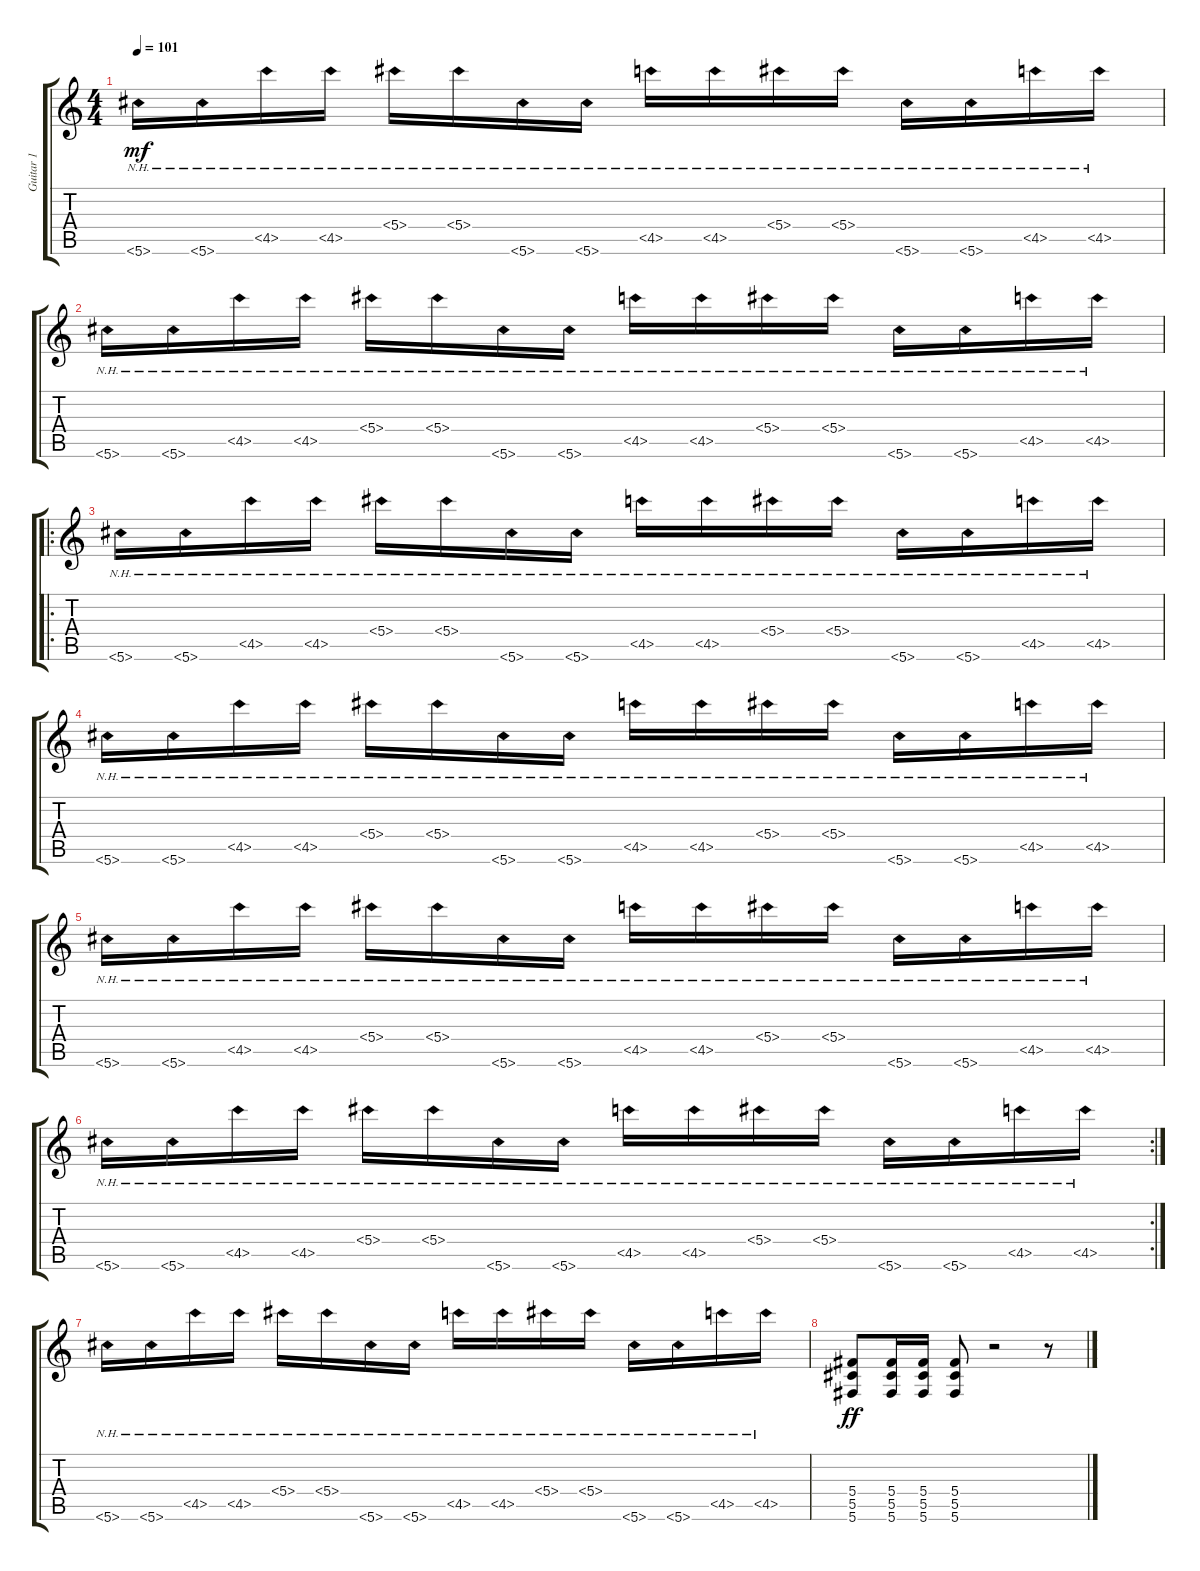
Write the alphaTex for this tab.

\track ("Guitar 1" "Guitar 1") {instrument distortionguitar}
\staff {score tabs}
\tuning (Eb4 Bb3 Gb3 Db3 Ab2 Db2) {hide}
\ts (4 4)
\tempo 101
\clef g2
\ks c
5.6{nh}.16{dy mf instrument distortionguitar} 5.6{nh}.16 4.5{nh}.16 4.5{nh}.16 5.4{nh}.16 5.4{nh}.16 5.6{nh}.16 5.6{nh}.16 4.5{nh}.16 4.5{nh}.16 5.4{nh}.16 5.4{nh}.16 5.6{nh}.16 5.6{nh}.16 4.5{nh}.16 4.5{nh}.16 |
5.6{nh}.16 5.6{nh}.16 4.5{nh}.16 4.5{nh}.16 5.4{nh}.16 5.4{nh}.16 5.6{nh}.16 5.6{nh}.16 4.5{nh}.16 4.5{nh}.16 5.4{nh}.16 5.4{nh}.16 5.6{nh}.16 5.6{nh}.16 4.5{nh}.16 4.5{nh}.16 |
\ro
5.6{nh}.16 5.6{nh}.16 4.5{nh}.16 4.5{nh}.16 5.4{nh}.16 5.4{nh}.16 5.6{nh}.16 5.6{nh}.16 4.5{nh}.16 4.5{nh}.16 5.4{nh}.16 5.4{nh}.16 5.6{nh}.16 5.6{nh}.16 4.5{nh}.16 4.5{nh}.16 |
5.6{nh}.16 5.6{nh}.16 4.5{nh}.16 4.5{nh}.16 5.4{nh}.16 5.4{nh}.16 5.6{nh}.16 5.6{nh}.16 4.5{nh}.16 4.5{nh}.16 5.4{nh}.16 5.4{nh}.16 5.6{nh}.16 5.6{nh}.16 4.5{nh}.16 4.5{nh}.16 |
5.6{nh}.16 5.6{nh}.16 4.5{nh}.16 4.5{nh}.16 5.4{nh}.16 5.4{nh}.16 5.6{nh}.16 5.6{nh}.16 4.5{nh}.16 4.5{nh}.16 5.4{nh}.16 5.4{nh}.16 5.6{nh}.16 5.6{nh}.16 4.5{nh}.16 4.5{nh}.16 |
\rc 2
5.6{nh}.16 5.6{nh}.16 4.5{nh}.16 4.5{nh}.16 5.4{nh}.16 5.4{nh}.16 5.6{nh}.16 5.6{nh}.16 4.5{nh}.16 4.5{nh}.16 5.4{nh}.16 5.4{nh}.16 5.6{nh}.16 5.6{nh}.16 4.5{nh}.16 4.5{nh}.16 |
5.6{nh}.16 5.6{nh}.16 4.5{nh}.16 4.5{nh}.16 5.4{nh}.16 5.4{nh}.16 5.6{nh}.16 5.6{nh}.16 4.5{nh}.16 4.5{nh}.16 5.4{nh}.16 5.4{nh}.16 5.6{nh}.16 5.6{nh}.16 4.5{nh}.16 4.5{nh}.16 |
(5.4 5.5 5.6).8{dy ff} (5.4 5.5 5.6).16 (5.4 5.5 5.6).16 (5.4 5.5 5.6).8 r.2 r.8
